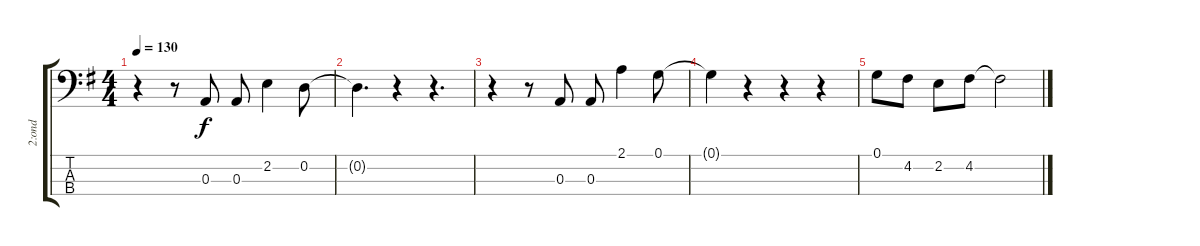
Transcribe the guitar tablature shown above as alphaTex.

\track ("2:ond" "2:ond") {instrument electricbassfinger}
\staff {score tabs}
\tuning (G2 D2 A1 E1) {hide}
\ts (4 4)
\tempo 130
\clef f4
\ks g
r.4{dy f} r.8 0.3.8 0.3.8 2.2.4 0.2.8 |
0.2{t}.4{d} r.4 r.4{d} |
r.4 r.8 0.3.8 0.3.8 2.1.4 0.1.8 |
0.1{t}.4 r.4 r.4 r.4 |
0.1.8 4.2.8 2.2.8 4.2.8 4.2{t}.2
